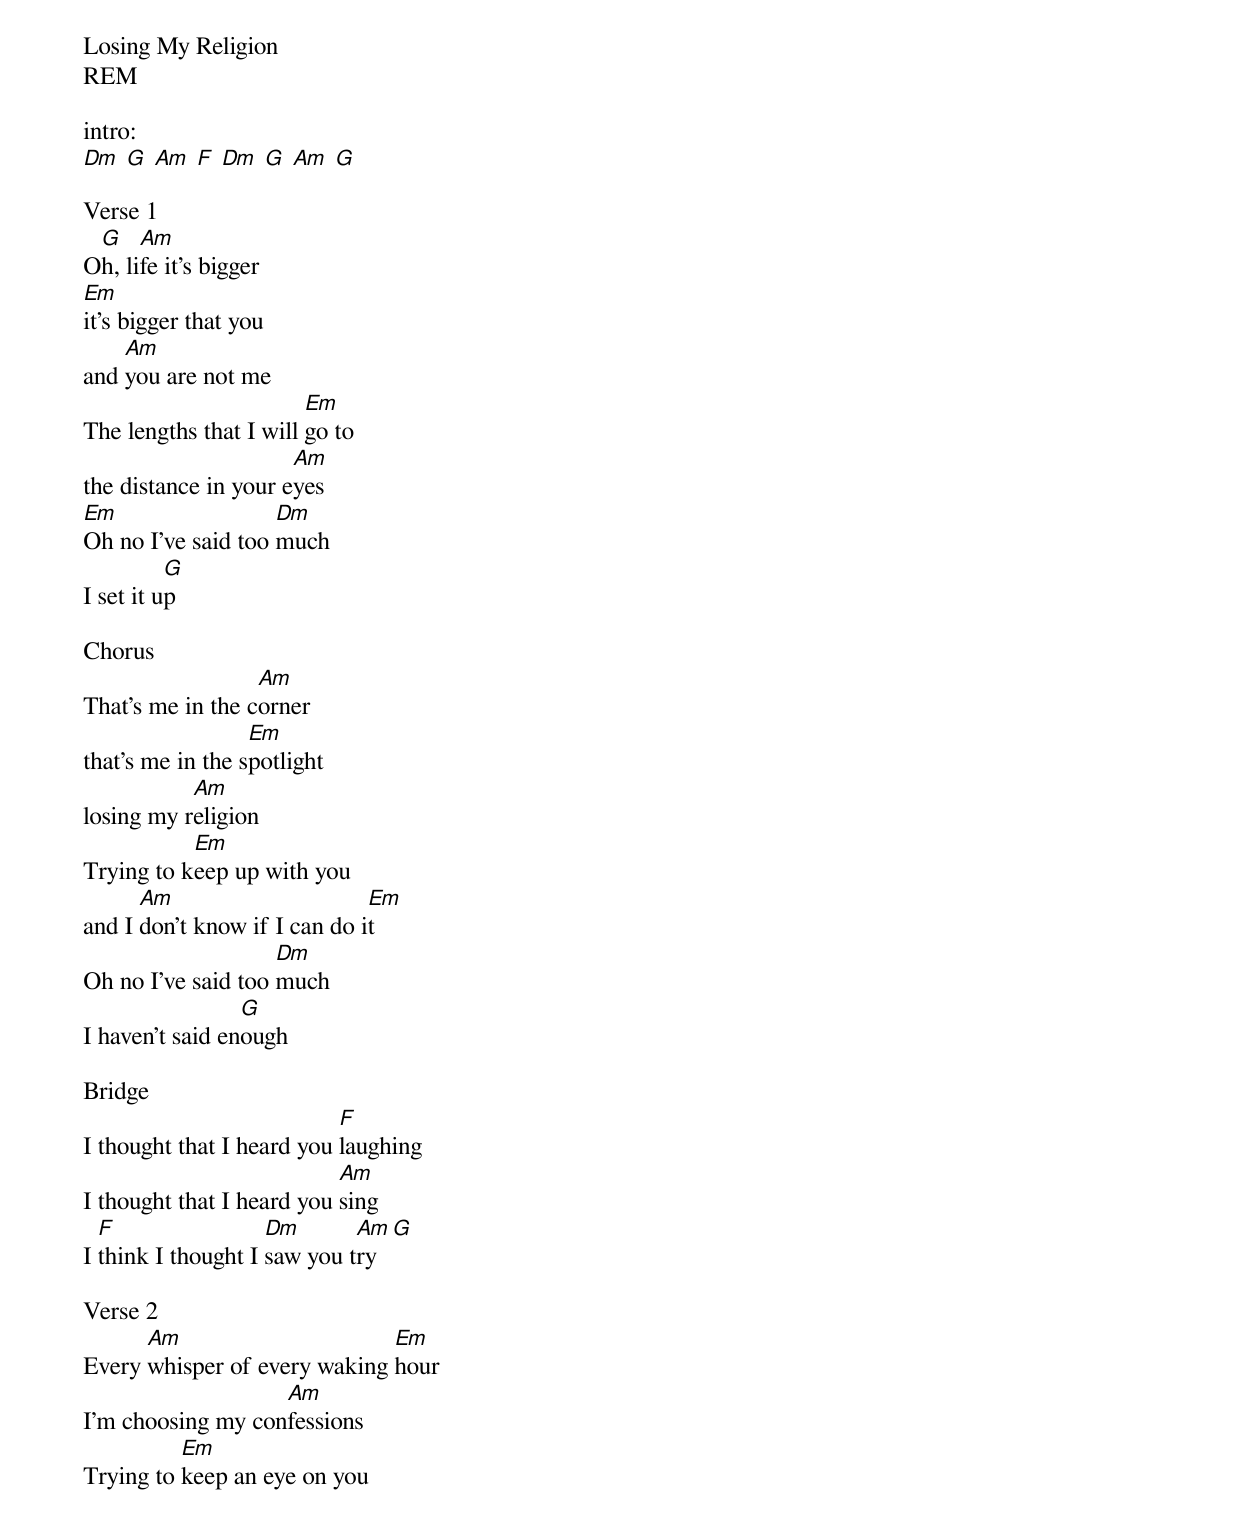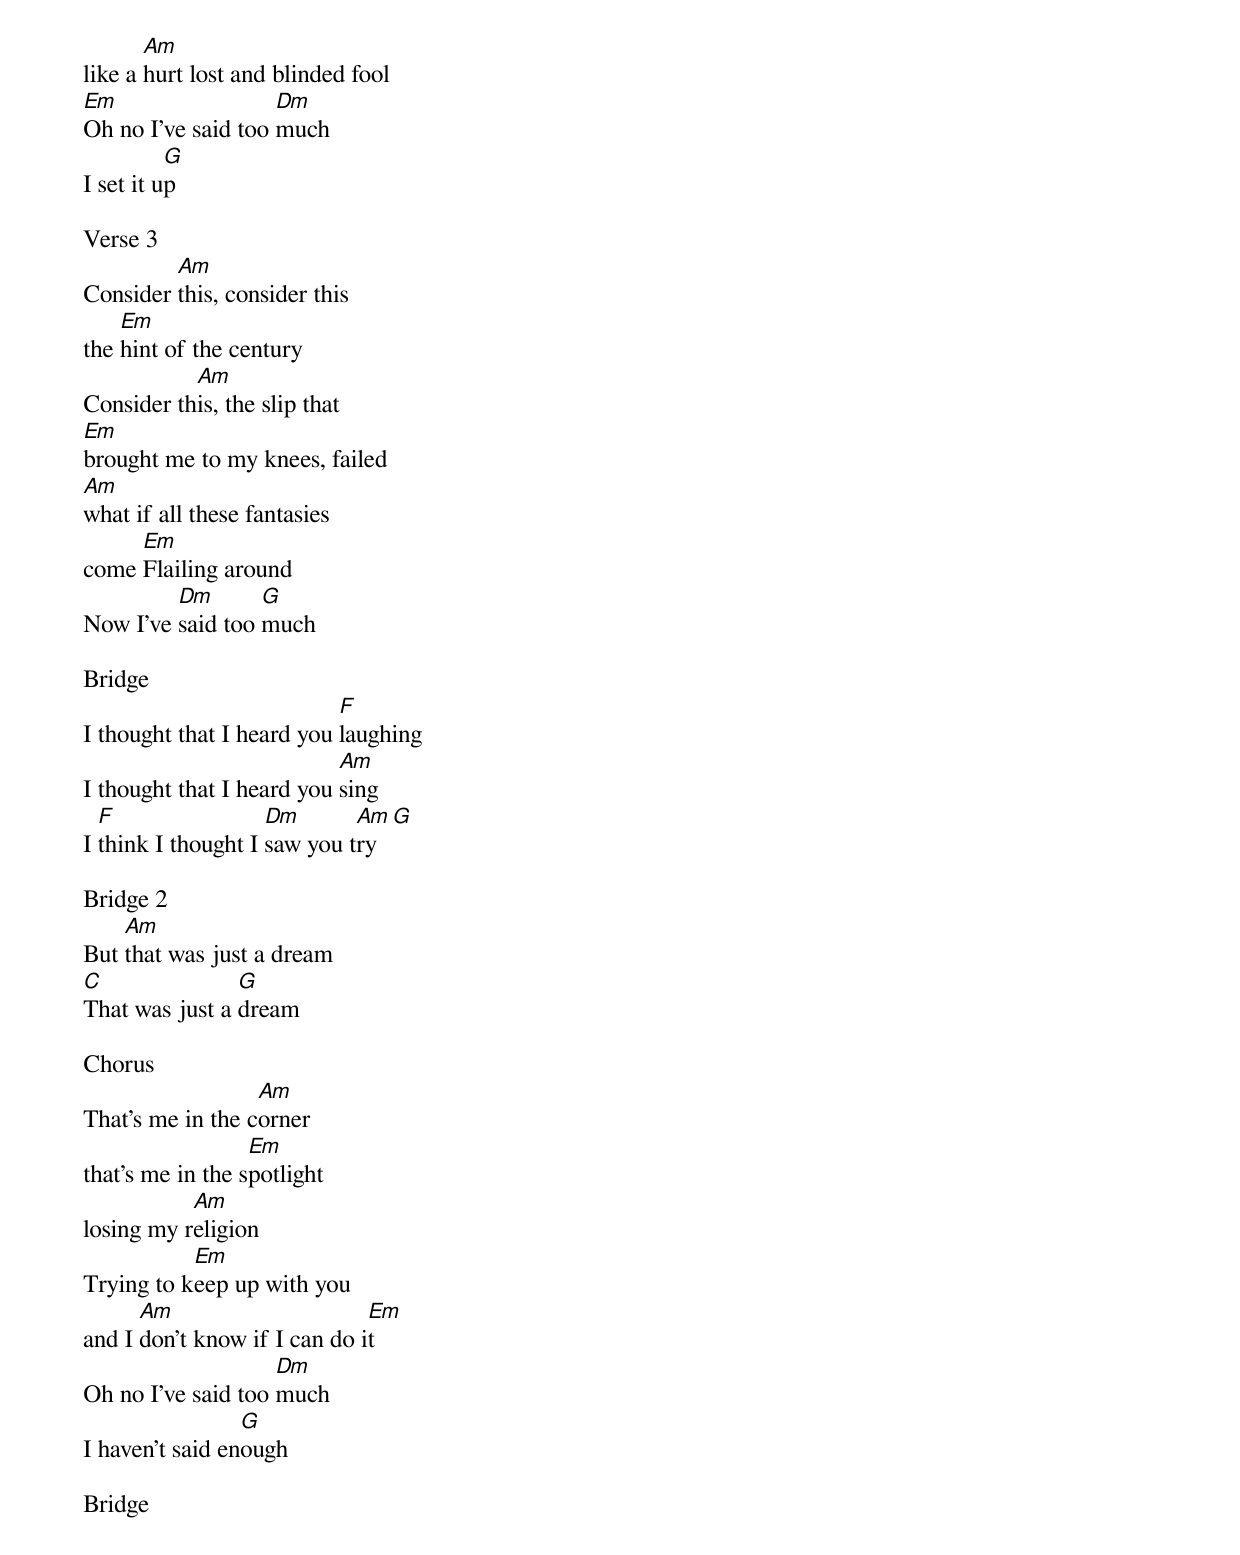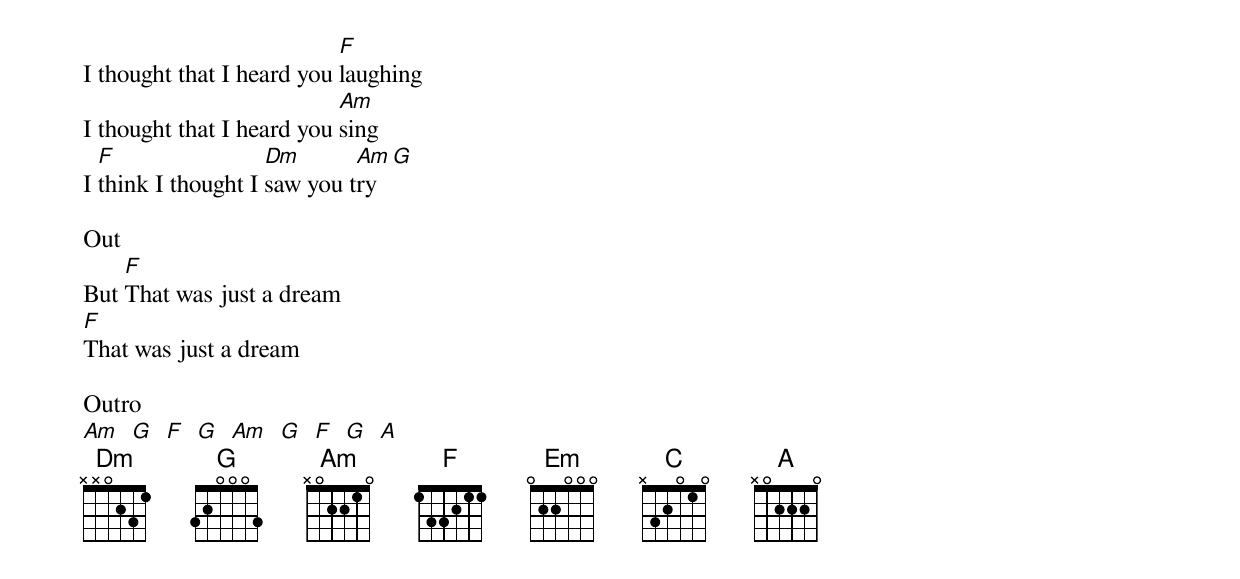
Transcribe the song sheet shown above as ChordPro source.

Losing My Religion
REM

intro:
[Dm] [G] [Am] [F] [Dm] [G] [Am] [G]

Verse 1
O[G]h, li[Am]fe it's bigger
[Em]it's bigger that you
and [Am]you are not me
The lengths that I will [Em]go to
the distance in your e[Am]yes
[Em]Oh no I've said too [Dm]much
I set it u[G]p

Chorus
That's me in the c[Am]orner
that's me in the s[Em]potlight
losing my r[Am]eligion
Trying to k[Em]eep up with you
and I [Am]don't know if I can do i[Em]t
Oh no I've said too [Dm]much
I haven't said en[G]ough

Bridge
I thought that I heard you [F]laughing
I thought that I heard you [Am]sing
I [F]think I thought I [Dm]saw you t[Am]ry [G]

Verse 2
Every [Am]whisper of every waking [Em]hour
I'm choosing my con[Am]fessions
Trying to [Em]keep an eye on you
like a [Am]hurt lost and blinded fool
[Em]Oh no I've said too [Dm]much
I set it u[G]p

Verse 3
Consider [Am]this, consider this
the [Em]hint of the century
Consider th[Am]is, the slip that
[Em]brought me to my knees, failed
[Am]what if all these fantasies
come [Em]Flailing around
Now I've [Dm]said too [G]much

Bridge
I thought that I heard you [F]laughing
I thought that I heard you [Am]sing
I [F]think I thought I [Dm]saw you t[Am]ry [G]

Bridge 2
But [Am]that was just a dream
[C]That was just a [G]dream

Chorus
That's me in the c[Am]orner
that's me in the s[Em]potlight
losing my r[Am]eligion
Trying to k[Em]eep up with you
and I [Am]don't know if I can do i[Em]t
Oh no I've said too [Dm]much
I haven't said en[G]ough

Bridge
I thought that I heard you [F]laughing
I thought that I heard you [Am]sing
I [F]think I thought I [Dm]saw you t[Am]ry [G]

Out
But [F]That was just a dream
[F]That was just a dream

Outro
[Am]  [G]  [F]  [G]  [Am]  [G]  [F]  [G]  [A]
